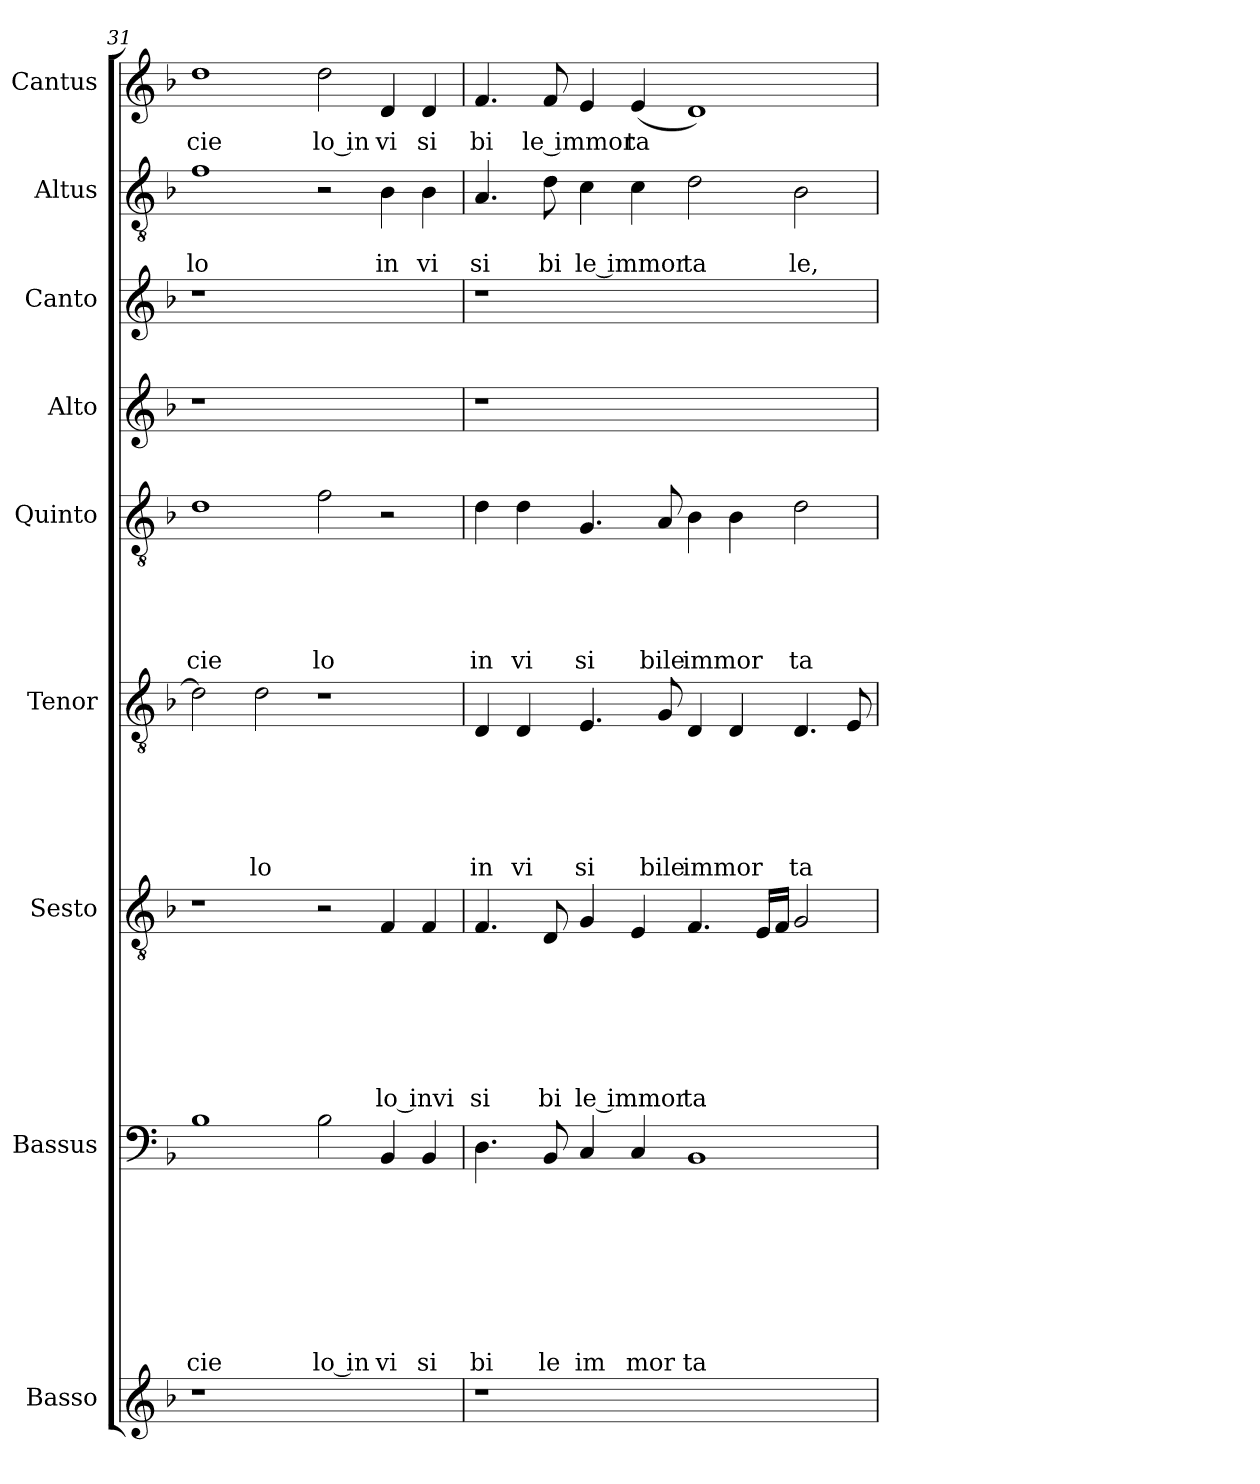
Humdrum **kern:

**kern	**kern	**text	**text	**text	**text	**text	**text	**text	**text	**kern	**text	**text	**text	**text	**text	**text	**text	**kern	**text	**text	**text	**text	**text	**text	**kern	**text	**text	**text	**text	**text	**kern	**kern	**kern	**text	**text	**kern	**text
*part9	*part8	*part8	*part8	*part8	*part8	*part8	*part8	*part8	*part8	*part7	*part7	*part7	*part7	*part7	*part7	*part7	*part7	*part6	*part6	*part6	*part6	*part6	*part6	*part6	*part5	*part5	*part5	*part5	*part5	*part5	*part4	*part3	*part2	*part2	*part2	*part1	*part1
*staff9	*staff8	*staff8	*staff8	*staff8	*staff8	*staff8	*staff8	*staff8	*staff8	*staff7	*staff7	*staff7	*staff7	*staff7	*staff7	*staff7	*staff7	*staff6	*staff6	*staff6	*staff6	*staff6	*staff6	*staff6	*staff5	*staff5	*staff5	*staff5	*staff5	*staff5	*staff4	*staff3	*staff2	*staff2	*staff2	*staff1	*staff1
*I"Basso	*I"Bassus	*	*	*	*	*	*	*	*	*I"Sesto	*	*	*	*	*	*	*	*I"Tenor	*	*	*	*	*	*	*I"Quinto	*	*	*	*	*	*I"Alto	*I"Canto	*I"Altus	*	*	*I"Cantus	*
*	*	*	*	*	*	*	*	*	*	*I'Sesto	*	*	*	*	*	*	*	*I'Tenor	*	*	*	*	*	*	*I'Quinto	*	*	*	*	*	*I'Alto	*I'Canto	*I'Altus	*	*	*I'Cantus	*
*clefG2	*clefF4	*	*	*	*	*	*	*	*	*clefGv2	*	*	*	*	*	*	*	*clefGv2	*	*	*	*	*	*	*clefGv2	*	*	*	*	*	*clefG2	*clefG2	*clefGv2	*	*	*clefG2	*
*k[b-]	*k[b-]	*	*	*	*	*	*	*	*	*k[b-]	*	*	*	*	*	*	*	*k[b-]	*	*	*	*	*	*	*k[b-]	*	*	*	*	*	*k[b-]	*k[b-]	*k[b-]	*	*	*k[b-]	*
*F:	*F:	*	*	*	*	*	*	*	*	*F:	*	*	*	*	*	*	*	*F:	*	*	*	*	*	*	*F:	*	*	*	*	*	*F:	*F:	*F:	*	*	*F:	*
=31	=31	=31	=31	=31	=31	=31	=31	=31	=31	=31	=31	=31	=31	=31	=31	=31	=31	=31	=31	=31	=31	=31	=31	=31	=31	=31	=31	=31	=31	=31	=31	=31	=31	=31	=31	=31	=31
!	!	!	!	!	!	!	!	!	!LO:LY:b	!	!	!	!	!	!	!	!	!	!	!	!	!	!	!	!	!	!	!	!	!LO:LY:b	!	!	!	!	!LO:LY:b	!	!LO:LY:b
1r	1B-	.	.	.	.	.	.	.	cie	1r	.	.	.	.	.	.	.	2d\]	.	.	.	.	.	.	1d	.	.	.	.	cie	1r	1r	1f	.	lo	1dd	cie
!	!	!	!	!	!	!	!	!	!	!	!	!	!	!	!	!	!	!	!	!	!	!	!	!LO:LY:b	!	!	!	!	!	!	!	!	!	!	!	!	!
.	.	.	.	.	.	.	.	.	.	.	.	.	.	.	.	.	.	2d\	.	.	.	.	.	lo	.	.	.	.	.	.	.	.	.	.	.	.	.
!	!	!	!	!	!	!	!	!	!LO:LY:b:rj	!	!	!	!	!	!	!	!	!	!	!	!	!	!	!	!	!	!	!	!	!LO:LY:b	!	!	!	!	!	!	!LO:LY:b:rj
1ryy	2B-\	.	.	.	.	.	.	.	lo in	2r	.	.	.	.	.	.	.	1r	.	.	.	.	.	.	2f\	.	.	.	.	lo	1ryy	1ryy	2r	.	.	2dd\	lo in
!	!	!	!	!	!	!	!	!	!LO:LY:b	!	!	!	!	!	!	!	!LO:LY:b:rj	!	!	!	!	!	!	!	!	!	!	!	!	!	!	!	!	!	!LO:LY:b	!	!LO:LY:b
.	4BB-/	.	.	.	.	.	.	.	vi	4F/	.	.	.	.	.	.	lo invi	.	.	.	.	.	.	.	2r	.	.	.	.	.	.	.	4B-\	.	in	4d/	vi
!	!	!	!	!	!	!	!	!	!LO:LY:b	!	!	!	!	!	!	!	!	!	!	!	!	!	!	!	!	!	!	!	!	!	!	!	!	!	!LO:LY:b	!	!LO:LY:b
.	4BB-/	.	.	.	.	.	.	.	si	4F/	.	.	.	.	.	.	.	.	.	.	.	.	.	.	.	.	.	.	.	.	.	.	4B-\	.	vi	4d/	si
=32	=32	=32	=32	=32	=32	=32	=32	=32	=32	=32	=32	=32	=32	=32	=32	=32	=32	=32	=32	=32	=32	=32	=32	=32	=32	=32	=32	=32	=32	=32	=32	=32	=32	=32	=32	=32	=32
!	!	!	!	!	!	!	!	!	!LO:LY:b	!	!	!	!	!	!	!	!LO:LY:b	!	!	!	!	!	!	!LO:LY:b	!	!	!	!	!	!LO:LY:b	!	!	!	!	!LO:LY:b	!	!LO:LY:b
1r	4.D\	.	.	.	.	.	.	.	bi	4.F/	.	.	.	.	.	.	si	4D/	.	.	.	.	.	in	4d\	.	.	.	.	in	1r	1r	4.A/	.	si	4.f/	bi
!	!	!	!	!	!	!	!	!	!	!	!	!	!	!	!	!	!	!	!	!	!	!	!	!LO:LY:b	!	!	!	!	!	!LO:LY:b	!	!	!	!	!	!	!
.	.	.	.	.	.	.	.	.	.	.	.	.	.	.	.	.	.	4D/	.	.	.	.	.	vi	4d\	.	.	.	.	vi	.	.	.	.	.	.	.
!	!	!	!	!	!	!	!	!	!LO:LY:b	!	!	!	!	!	!	!	!LO:LY:b	!	!	!	!	!	!	!	!	!	!	!	!	!	!	!	!	!	!LO:LY:b	!	!LO:LY:b:rj
.	8BB-/	.	.	.	.	.	.	.	le	8D/	.	.	.	.	.	.	bi	.	.	.	.	.	.	.	.	.	.	.	.	.	.	.	8d\	.	bi	8f/	le immor
!	!	!	!	!	!	!	!	!	!LO:LY:b	!	!	!	!	!	!	!	!LO:LY:b:rj	!	!	!	!	!	!	!LO:LY:b	!	!	!	!	!	!LO:LY:b	!	!	!	!	!LO:LY:b:rj	!	!
.	4C/	.	.	.	.	.	.	.	im	4G/	.	.	.	.	.	.	le immor	4.E/	.	.	.	.	.	si	4.G/	.	.	.	.	si	.	.	4c\	.	le immor	4e/	.
!	!	!	!	!	!	!	!	!	!LO:LY:b	!	!	!	!	!	!	!	!	!	!	!	!	!	!	!	!	!	!	!	!	!	!	!	!	!	!	!	!LO:LY:b
.	4C/	.	.	.	.	.	.	.	mor	4E/	.	.	.	.	.	.	.	.	.	.	.	.	.	.	.	.	.	.	.	.	.	.	4c\	.	.	(<4e/	ta
!	!	!	!	!	!	!	!	!	!	!	!	!	!	!	!	!	!	!	!	!	!	!	!	!LO:LY:b	!	!	!	!	!	!LO:LY:b	!	!	!	!	!	!	!
.	.	.	.	.	.	.	.	.	.	.	.	.	.	.	.	.	.	8G/	.	.	.	.	.	bile	8A/	.	.	.	.	bile	.	.	.	.	.	.	.
!	!	!	!	!	!	!	!	!	!LO:LY:b	!	!	!	!	!	!	!	!LO:LY:b	!	!	!	!	!	!	!LO:LY:b	!	!	!	!	!	!LO:LY:b	!	!	!	!	!LO:LY:b	!	!
1ryy	1BB-	.	.	.	.	.	.	.	ta	4.F/	.	.	.	.	.	.	ta	4D/	.	.	.	.	.	immor	4B-\	.	.	.	.	immor	1ryy	1ryy	2d\	.	ta	1d)	.
.	.	.	.	.	.	.	.	.	.	.	.	.	.	.	.	.	.	4D/	.	.	.	.	.	.	4B-\	.	.	.	.	.	.	.	.	.	.	.	.
.	.	.	.	.	.	.	.	.	.	16E/LL	.	.	.	.	.	.	.	.	.	.	.	.	.	.	.	.	.	.	.	.	.	.	.	.	.	.	.
.	.	.	.	.	.	.	.	.	.	16F/JJ	.	.	.	.	.	.	.	.	.	.	.	.	.	.	.	.	.	.	.	.	.	.	.	.	.	.	.
!	!	!	!	!	!	!	!	!	!	!	!	!	!	!	!	!	!	!	!	!	!	!	!	!LO:LY:b	!	!	!	!	!	!LO:LY:b	!	!	!	!	!LO:LY:b	!	!
.	.	.	.	.	.	.	.	.	.	2G/	.	.	.	.	.	.	.	4.D/	.	.	.	.	.	ta	2d\	.	.	.	.	ta	.	.	2B-\	.	le,	.	.
.	.	.	.	.	.	.	.	.	.	.	.	.	.	.	.	.	.	8E/	.	.	.	.	.	.	.	.	.	.	.	.	.	.	.	.	.	.	.
=	=	=	=	=	=	=	=	=	=	=	=	=	=	=	=	=	=	=	=	=	=	=	=	=	=	=	=	=	=	=	=	=	=	=	=	=	=
*-	*-	*-	*-	*-	*-	*-	*-	*-	*-	*-	*-	*-	*-	*-	*-	*-	*-	*-	*-	*-	*-	*-	*-	*-	*-	*-	*-	*-	*-	*-	*-	*-	*-	*-	*-	*-	*-
